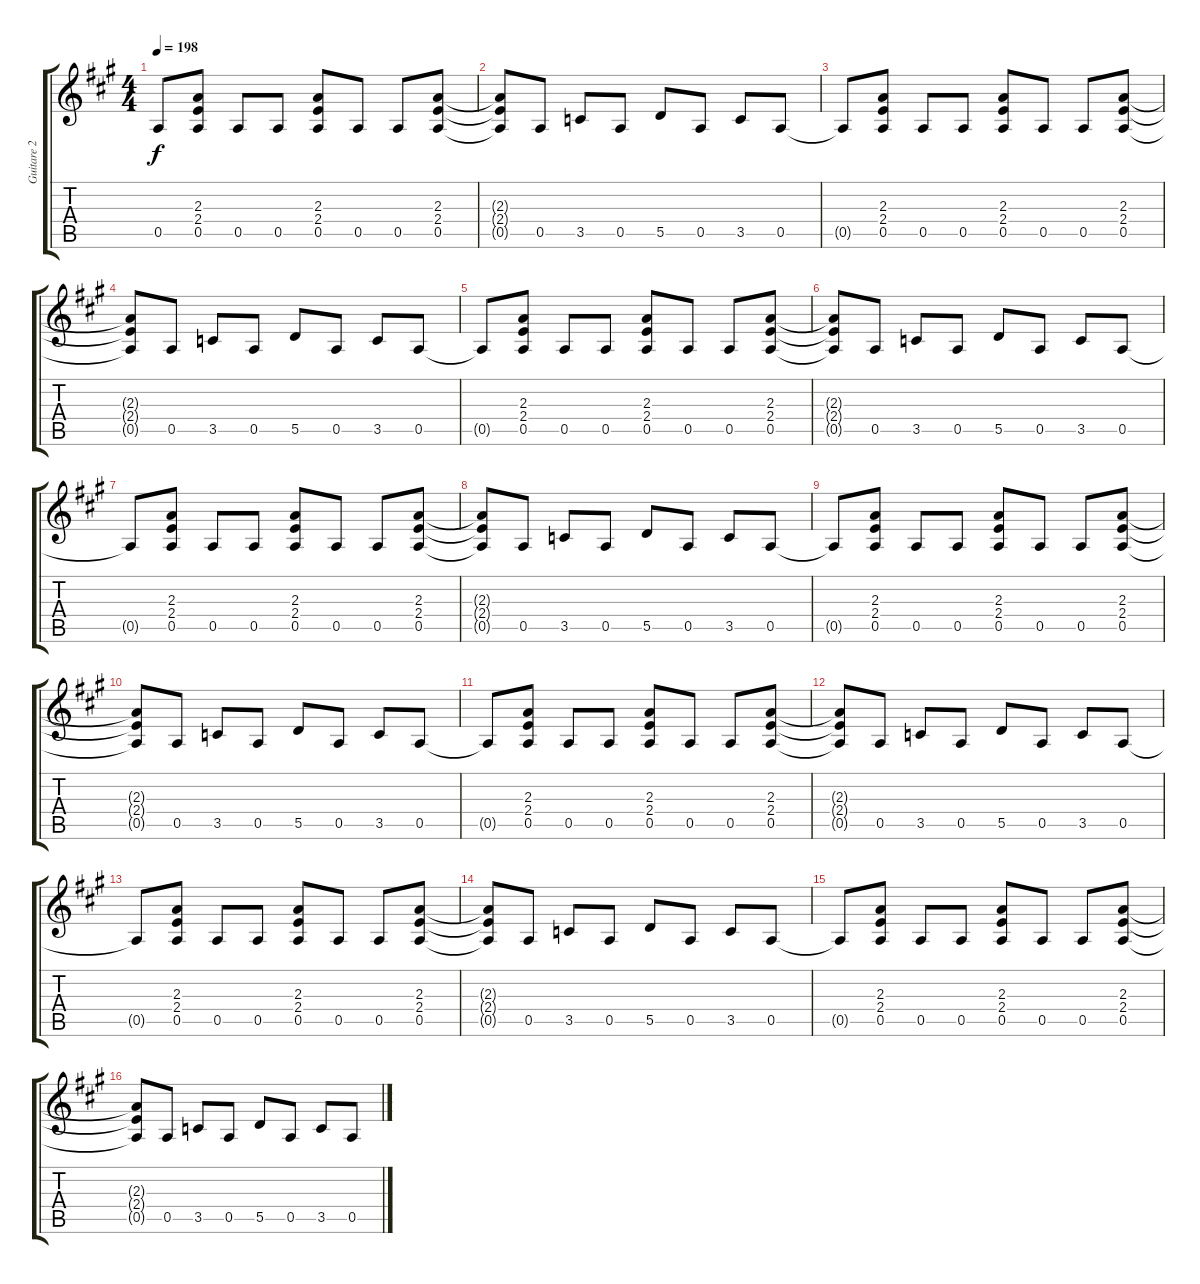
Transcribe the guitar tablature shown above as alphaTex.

\track ("Guitare 2 (Malcom Young)" "Guitare 2 ") {instrument overdrivenguitar}
\staff {score tabs}
\tuning (E4 B3 G3 D3 A2 E2) {hide}
\ts (4 4)
\tempo 198
\clef g2
\ks a
0.5{t}.8{dy f} (2.3 2.4 0.5).8 0.5.8 0.5.8 (2.3 2.4 0.5).8 0.5.8 0.5.8 (2.3 2.4 0.5).8 |
(2.3{t} 2.4{t} 0.5{t}).8 0.5.8 3.5.8 0.5.8 5.5.8 0.5.8 3.5.8 0.5.8 |
0.5{t}.8 (2.3 2.4 0.5).8 0.5.8 0.5.8 (2.3 2.4 0.5).8 0.5.8 0.5.8 (2.3 2.4 0.5).8 |
(2.3{t} 2.4{t} 0.5{t}).8 0.5.8 3.5.8 0.5.8 5.5.8 0.5.8 3.5.8 0.5.8 |
0.5{t}.8 (2.3 2.4 0.5).8 0.5.8 0.5.8 (2.3 2.4 0.5).8 0.5.8 0.5.8 (2.3 2.4 0.5).8 |
(2.3{t} 2.4{t} 0.5{t}).8 0.5.8 3.5.8 0.5.8 5.5.8 0.5.8 3.5.8 0.5.8 |
0.5{t}.8 (2.3 2.4 0.5).8 0.5.8 0.5.8 (2.3 2.4 0.5).8 0.5.8 0.5.8 (2.3 2.4 0.5).8 |
(2.3{t} 2.4{t} 0.5{t}).8 0.5.8 3.5.8 0.5.8 5.5.8 0.5.8 3.5.8 0.5.8 |
0.5{t}.8 (2.3 2.4 0.5).8 0.5.8 0.5.8 (2.3 2.4 0.5).8 0.5.8 0.5.8 (2.3 2.4 0.5).8 |
(2.3{t} 2.4{t} 0.5{t}).8 0.5.8 3.5.8 0.5.8 5.5.8 0.5.8 3.5.8 0.5.8 |
0.5{t}.8 (2.3 2.4 0.5).8 0.5.8 0.5.8 (2.3 2.4 0.5).8 0.5.8 0.5.8 (2.3 2.4 0.5).8 |
(2.3{t} 2.4{t} 0.5{t}).8 0.5.8 3.5.8 0.5.8 5.5.8 0.5.8 3.5.8 0.5.8 |
0.5{t}.8 (2.3 2.4 0.5).8 0.5.8 0.5.8 (2.3 2.4 0.5).8 0.5.8 0.5.8 (2.3 2.4 0.5).8 |
(2.3{t} 2.4{t} 0.5{t}).8 0.5.8 3.5.8 0.5.8 5.5.8 0.5.8 3.5.8 0.5.8 |
0.5{t}.8 (2.3 2.4 0.5).8 0.5.8 0.5.8 (2.3 2.4 0.5).8 0.5.8 0.5.8 (2.3 2.4 0.5).8 |
(2.3{t} 2.4{t} 0.5{t}).8 0.5.8 3.5.8 0.5.8 5.5.8 0.5.8 3.5.8 0.5.8
